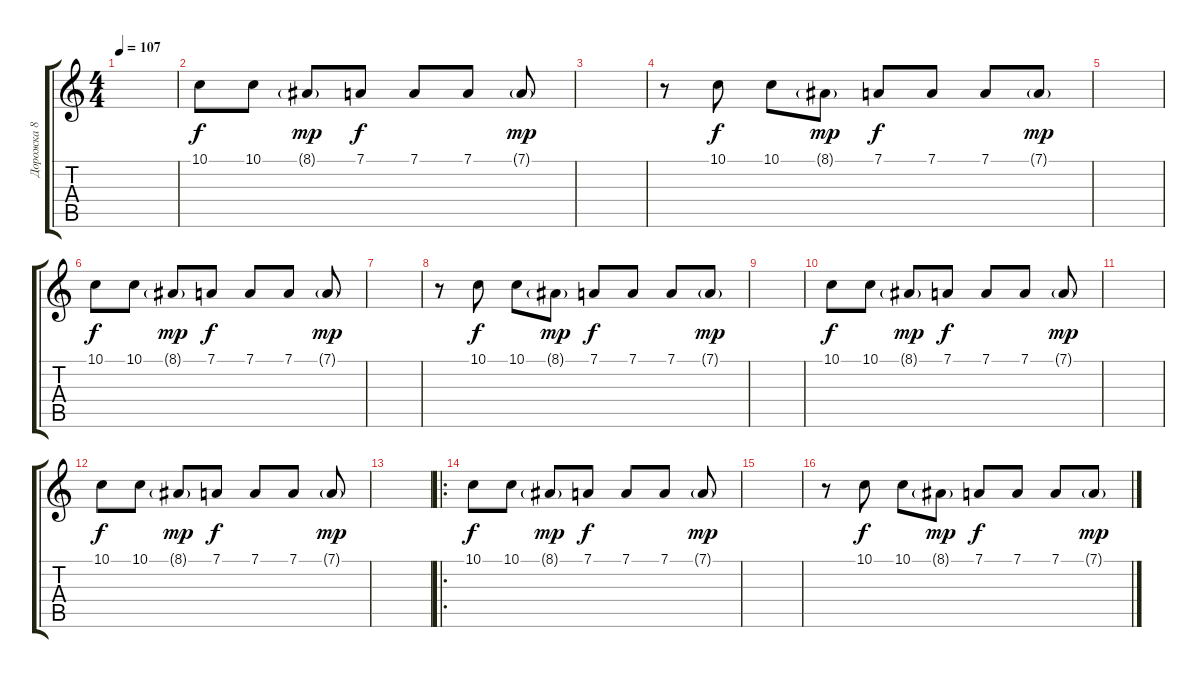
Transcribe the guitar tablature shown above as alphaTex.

\track ("Дорожка 8" "Дорожка 8") {instrument woodblock}
\staff {score tabs}
\tuning (D4 A3 F3 C3 G2 D2) {hide}
\ts (4 4)
\tempo 107
\clef g2
\ks c
|
10.1.8{dy f} 10.1.8 8.1{g}.8{dy mp} 7.1.8{dy f} 7.1.8 7.1.8 7.1{g}.8{dy mp} |
|
r.8 10.1.8{dy f} 10.1.8 8.1{g}.8{dy mp} 7.1.8{dy f} 7.1.8 7.1.8 7.1{g}.8{dy mp} |
|
10.1.8{dy f} 10.1.8 8.1{g}.8{dy mp} 7.1.8{dy f} 7.1.8 7.1.8 7.1{g}.8{dy mp} |
|
r.8 10.1.8{dy f} 10.1.8 8.1{g}.8{dy mp} 7.1.8{dy f} 7.1.8 7.1.8 7.1{g}.8{dy mp} |
|
10.1.8{dy f} 10.1.8 8.1{g}.8{dy mp} 7.1.8{dy f} 7.1.8 7.1.8 7.1{g}.8{dy mp} |
|
10.1.8{dy f} 10.1.8 8.1{g}.8{dy mp} 7.1.8{dy f} 7.1.8 7.1.8 7.1{g}.8{dy mp} |
|
\ro
10.1.8{dy f} 10.1.8 8.1{g}.8{dy mp} 7.1.8{dy f} 7.1.8 7.1.8 7.1{g}.8{dy mp} |
|
r.8 10.1.8{dy f} 10.1.8 8.1{g}.8{dy mp} 7.1.8{dy f} 7.1.8 7.1.8 7.1{g}.8{dy mp}
